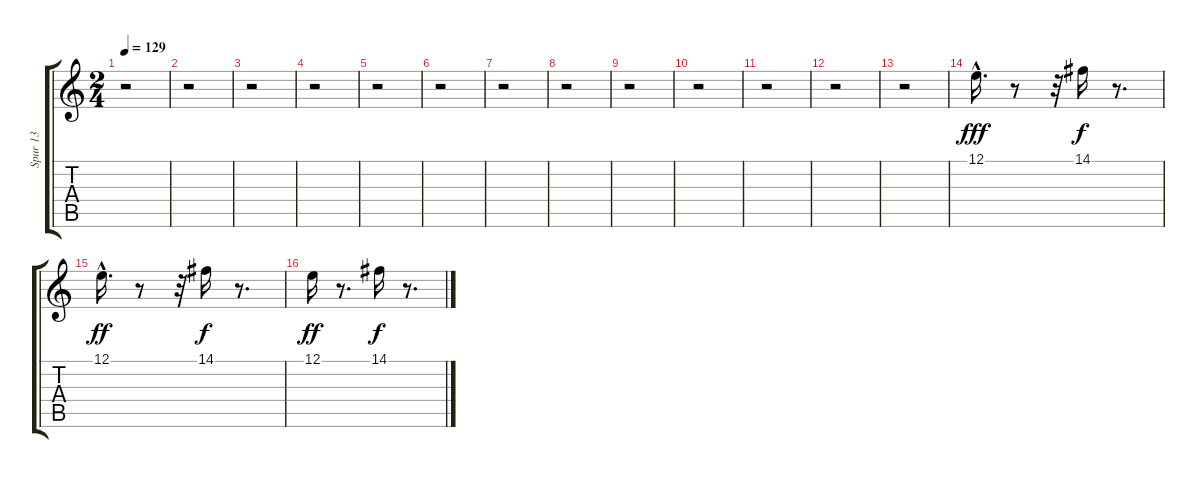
\track ("Spur 13" "Spur 13") {instrument helicopter}
\staff {score tabs}
\tuning (E4 B3 G3 D3 A2 E2) {hide}
\ts (2 4)
\tempo 129
\clef g2
\ks c
r.2{dy fff} |
r.2 |
r.2 |
r.2 |
r.2 |
r.2 |
r.2 |
r.2 |
r.2 |
r.2 |
r.2 |
r.2 |
r.2 |
12.1{hac}.16{d} r.8 r.32 14.1.16{dy f} r.8{d} |
12.1{hac}.16{d dy ff} r.8 r.32 14.1.16{dy f} r.8{d} |
12.1.16{dy ff} r.8{d} 14.1.16{dy f} r.8{d}
